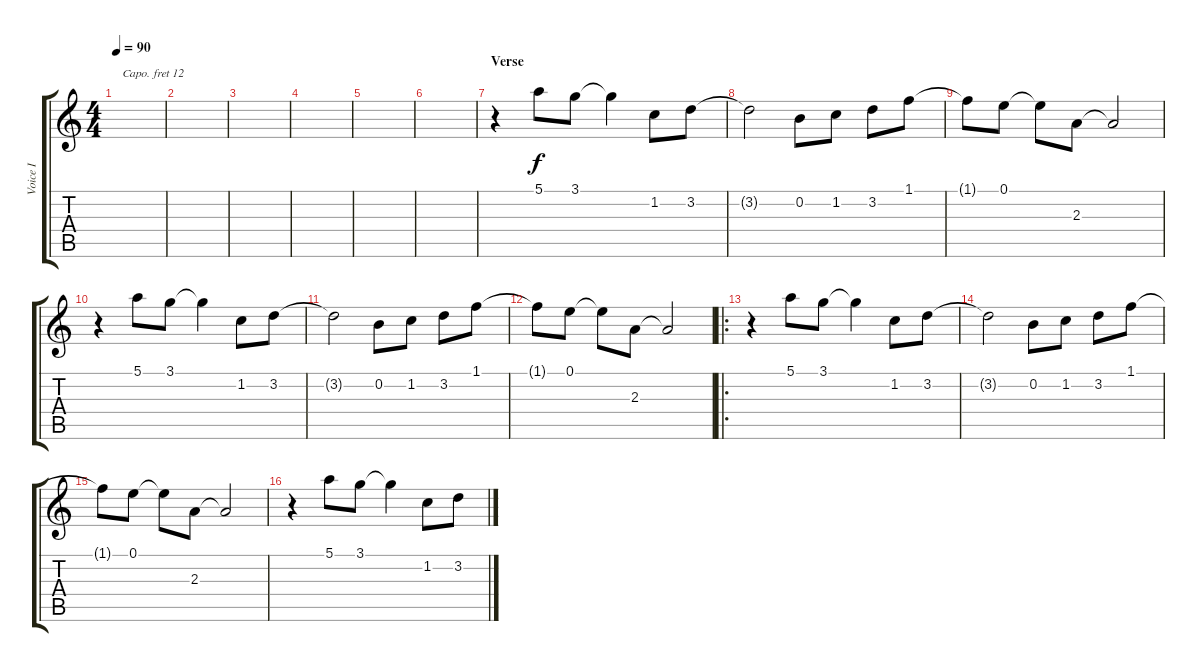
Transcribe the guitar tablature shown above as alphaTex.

\track ("Voice I" "Voice I") {instrument brightacousticpiano}
\staff {score tabs}
\capo 12
\tuning (E4 B3 G3 D3 A2 E2) {hide}
\ts (4 4)
\tempo 90
\clef g2
\ks c
|
|
|
|
|
|
\section ("" "Verse")
r.4 5.1.8 3.1.8 3.1{t}.4 1.2.8 3.2.8 |
3.2{t}.2 0.2.8 1.2.8 3.2.8 1.1.8 |
1.1{t}.8 0.1.8 0.1{t}.8 2.3.8 2.3{t}.2 |
r.4 5.1.8 3.1.8 3.1{t}.4 1.2.8 3.2.8 |
3.2{t}.2 0.2.8 1.2.8 3.2.8 1.1.8 |
1.1{t}.8 0.1.8 0.1{t}.8 2.3.8 2.3{t}.2 |
\ro
r.4 5.1.8 3.1.8 3.1{t}.4 1.2.8 3.2.8 |
3.2{t}.2 0.2.8 1.2.8 3.2.8 1.1.8 |
1.1{t}.8 0.1.8 0.1{t}.8 2.3.8 2.3{t}.2 |
r.4 5.1.8 3.1.8 3.1{t}.4 1.2.8 3.2.8
